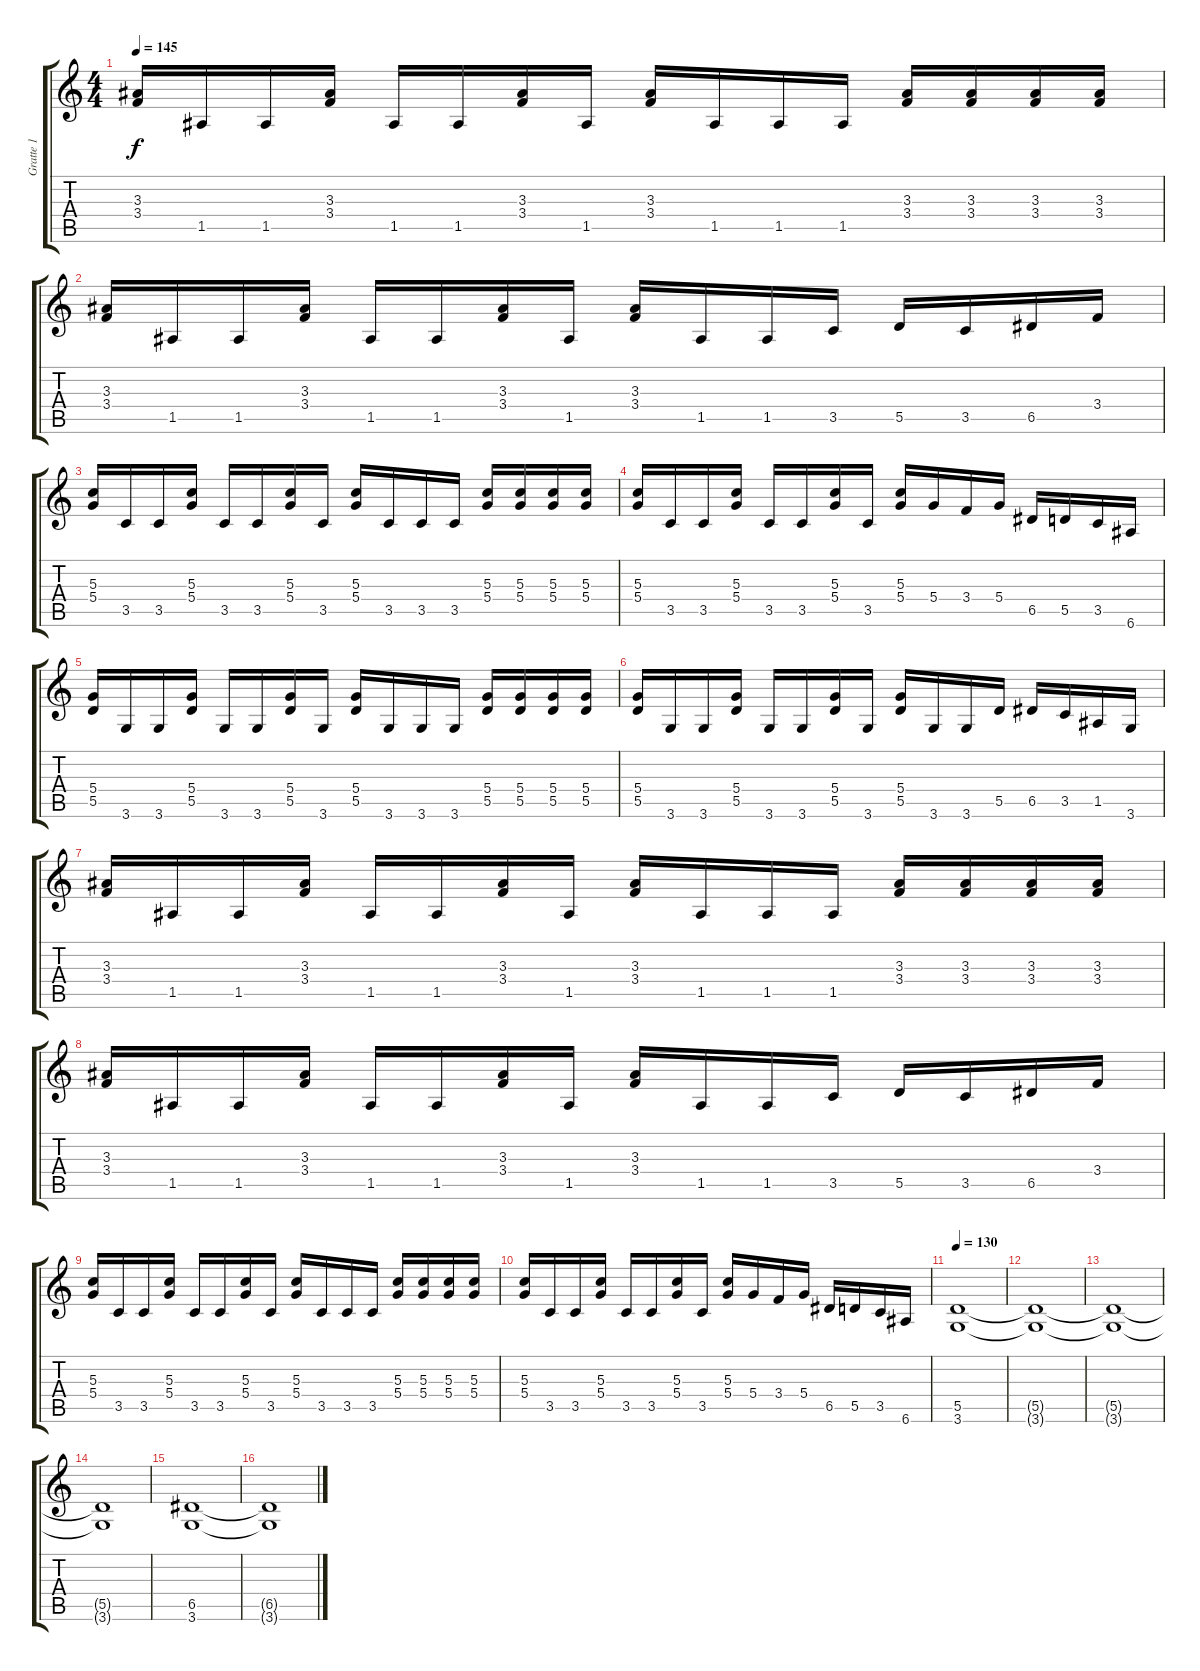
\track ("Gratte 1" "Gratte 1") {instrument overdrivenguitar}
\staff {score tabs}
\tuning (E4 B3 G3 D3 A2 E2) {hide}
\ts (4 4)
\tempo 145
\clef g2
\ks c
(3.3 3.4).16{dy f} 1.5.16 1.5.16 (3.3 3.4).16 1.5.16 1.5.16 (3.3 3.4).16 1.5.16 (3.3 3.4).16 1.5.16 1.5.16 1.5.16 (3.3 3.4).16 (3.3 3.4).16 (3.3 3.4).16 (3.3 3.4).16 |
(3.3 3.4).16 1.5.16 1.5.16 (3.3 3.4).16 1.5.16 1.5.16 (3.3 3.4).16 1.5.16 (3.3 3.4).16 1.5.16 1.5.16 3.5.16 5.5.16 3.5.16 6.5.16 3.4.16 |
(5.3 5.4).16 3.5.16 3.5.16 (5.3 5.4).16 3.5.16 3.5.16 (5.3 5.4).16 3.5.16 (5.3 5.4).16 3.5.16 3.5.16 3.5.16 (5.3 5.4).16 (5.3 5.4).16 (5.3 5.4).16 (5.3 5.4).16 |
(5.3 5.4).16 3.5.16 3.5.16 (5.3 5.4).16 3.5.16 3.5.16 (5.3 5.4).16 3.5.16 (5.3 5.4).16 5.4.16 3.4.16 5.4.16 6.5.16 5.5.16 3.5.16 6.6.16 |
(5.4 5.5).16 3.6.16 3.6.16 (5.4 5.5).16 3.6.16 3.6.16 (5.4 5.5).16 3.6.16 (5.4 5.5).16 3.6.16 3.6.16 3.6.16 (5.4 5.5).16 (5.4 5.5).16 (5.4 5.5).16 (5.4 5.5).16 |
(5.4 5.5).16 3.6.16 3.6.16 (5.4 5.5).16 3.6.16 3.6.16 (5.4 5.5).16 3.6.16 (5.4 5.5).16 3.6.16 3.6.16 5.5.16 6.5.16 3.5.16 1.5.16 3.6.16 |
(3.3 3.4).16 1.5.16 1.5.16 (3.3 3.4).16 1.5.16 1.5.16 (3.3 3.4).16 1.5.16 (3.3 3.4).16 1.5.16 1.5.16 1.5.16 (3.3 3.4).16 (3.3 3.4).16 (3.3 3.4).16 (3.3 3.4).16 |
(3.3 3.4).16 1.5.16 1.5.16 (3.3 3.4).16 1.5.16 1.5.16 (3.3 3.4).16 1.5.16 (3.3 3.4).16 1.5.16 1.5.16 3.5.16 5.5.16 3.5.16 6.5.16 3.4.16 |
(5.3 5.4).16 3.5.16 3.5.16 (5.3 5.4).16 3.5.16 3.5.16 (5.3 5.4).16 3.5.16 (5.3 5.4).16 3.5.16 3.5.16 3.5.16 (5.3 5.4).16 (5.3 5.4).16 (5.3 5.4).16 (5.3 5.4).16 |
(5.3 5.4).16 3.5.16 3.5.16 (5.3 5.4).16 3.5.16 3.5.16 (5.3 5.4).16 3.5.16 (5.3 5.4).16 5.4.16 3.4.16 5.4.16 6.5.16 5.5.16 3.5.16 6.6.16 |
\tempo 130
(5.5 3.6).1 |
(5.5{t} 3.6{t}).1 |
(5.5{t} 3.6{t}).1 |
(5.5{t} 3.6{t}).1 |
(6.5 3.6).1 |
(6.5{t} 3.6{t}).1
